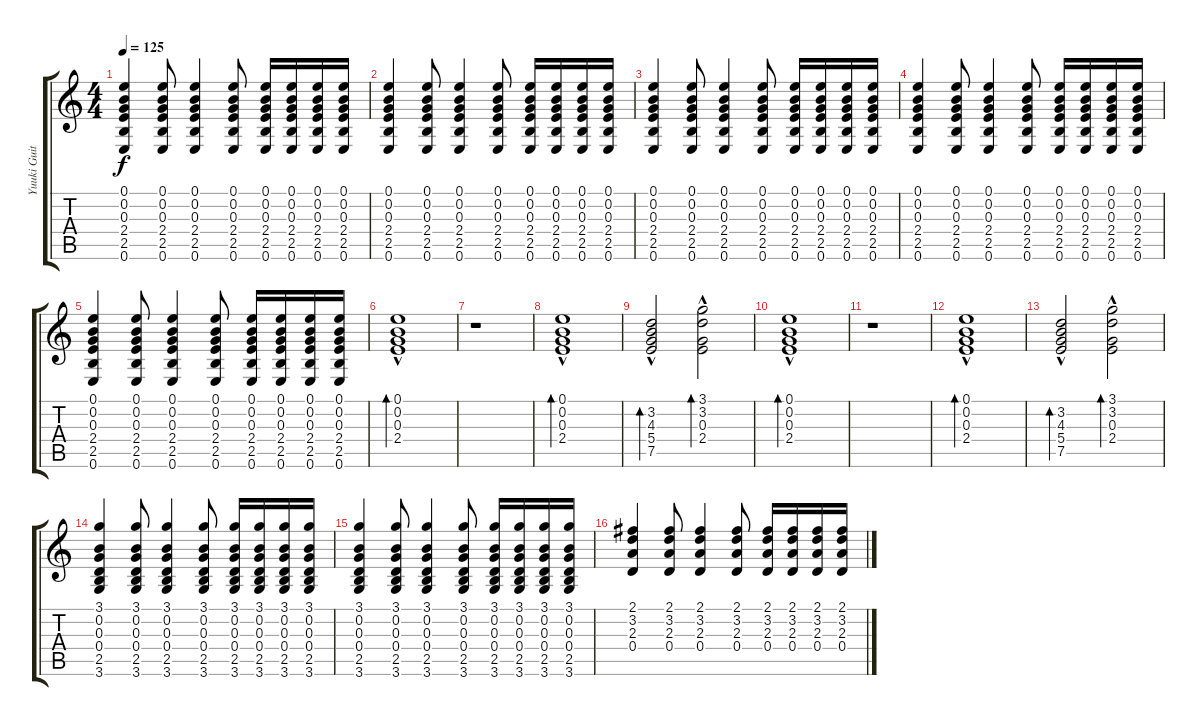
\track ("Yuuki Guitarra" "Yuuki Guit") {instrument acousticguitarsteel}
\staff {score tabs}
\tuning (E4 B3 G3 D3 A2 E2) {hide}
\ts (4 4)
\tempo 125
\clef g2
\ks c
(0.1 0.2 0.3 2.4 2.5 0.6).4{dy f} (0.1 0.2 0.3 2.4 2.5 0.6).8 (0.1 0.2 0.3 2.4 2.5 0.6).4 (0.1 0.2 0.3 2.4 2.5 0.6).8 (0.1 0.2 0.3 2.4 2.5 0.6).16 (0.1 0.2 0.3 2.4 2.5 0.6).16 (0.1 0.2 0.3 2.4 2.5 0.6).16 (0.1 0.2 0.3 2.4 2.5 0.6).16 |
(0.1 0.2 0.3 2.4 2.5 0.6).4 (0.1 0.2 0.3 2.4 2.5 0.6).8 (0.1 0.2 0.3 2.4 2.5 0.6).4 (0.1 0.2 0.3 2.4 2.5 0.6).8 (0.1 0.2 0.3 2.4 2.5 0.6).16 (0.1 0.2 0.3 2.4 2.5 0.6).16 (0.1 0.2 0.3 2.4 2.5 0.6).16 (0.1 0.2 0.3 2.4 2.5 0.6).16 |
(0.1 0.2 0.3 2.4 2.5 0.6).4 (0.1 0.2 0.3 2.4 2.5 0.6).8 (0.1 0.2 0.3 2.4 2.5 0.6).4 (0.1 0.2 0.3 2.4 2.5 0.6).8 (0.1 0.2 0.3 2.4 2.5 0.6).16 (0.1 0.2 0.3 2.4 2.5 0.6).16 (0.1 0.2 0.3 2.4 2.5 0.6).16 (0.1 0.2 0.3 2.4 2.5 0.6).16 |
(0.1 0.2 0.3 2.4 2.5 0.6).4 (0.1 0.2 0.3 2.4 2.5 0.6).8 (0.1 0.2 0.3 2.4 2.5 0.6).4 (0.1 0.2 0.3 2.4 2.5 0.6).8 (0.1 0.2 0.3 2.4 2.5 0.6).16 (0.1 0.2 0.3 2.4 2.5 0.6).16 (0.1 0.2 0.3 2.4 2.5 0.6).16 (0.1 0.2 0.3 2.4 2.5 0.6).16 |
(0.1 0.2 0.3 2.4 2.5 0.6).4 (0.1 0.2 0.3 2.4 2.5 0.6).8 (0.1 0.2 0.3 2.4 2.5 0.6).4 (0.1 0.2 0.3 2.4 2.5 0.6).8 (0.1 0.2 0.3 2.4 2.5 0.6).16 (0.1 0.2 0.3 2.4 2.5 0.6).16 (0.1 0.2 0.3 2.4 2.5 0.6).16 (0.1 0.2 0.3 2.4 2.5 0.6).16 |
(0.1 0.2 0.3{hac} 2.4{hac}).1{bd 480} |
r.1 |
(0.1 0.2 0.3{hac} 2.4{hac}).1{bd 480} |
(3.2 4.3{hac} 5.4{hac} 7.5).2{bd 480} (3.1 3.2 0.3{hac} 2.4{hac}).2{bd 480} |
(0.1 0.2 0.3{hac} 2.4{hac}).1{bd 480} |
r.1 |
(0.1 0.2 0.3{hac} 2.4{hac}).1{bd 480} |
(3.2 4.3{hac} 5.4{hac} 7.5).2{bd 480} (3.1 3.2 0.3{hac} 2.4{hac}).2{bd 480} |
(3.1 0.2 0.3 0.4 2.5 3.6).4 (3.1 0.2 0.3 0.4 2.5 3.6).8 (3.1 0.2 0.3 0.4 2.5 3.6).4 (3.1 0.2 0.3 0.4 2.5 3.6).8 (3.1 0.2 0.3 0.4 2.5 3.6).16 (3.1 0.2 0.3 0.4 2.5 3.6).16 (3.1 0.2 0.3 0.4 2.5 3.6).16 (3.1 0.2 0.3 0.4 2.5 3.6).16 |
(3.1 0.2 0.3 0.4 2.5 3.6).4 (3.1 0.2 0.3 0.4 2.5 3.6).8 (3.1 0.2 0.3 0.4 2.5 3.6).4 (3.1 0.2 0.3 0.4 2.5 3.6).8 (3.1 0.2 0.3 0.4 2.5 3.6).16 (3.1 0.2 0.3 0.4 2.5 3.6).16 (3.1 0.2 0.3 0.4 2.5 3.6).16 (3.1 0.2 0.3 0.4 2.5 3.6).16 |
(2.1 3.2 2.3 0.4).4 (2.1 3.2 2.3 0.4).8 (2.1 3.2 2.3 0.4).4 (2.1 3.2 2.3 0.4).8 (2.1 3.2 2.3 0.4).16 (2.1 3.2 2.3 0.4).16 (2.1 3.2 2.3 0.4).16 (2.1 3.2 2.3 0.4).16
